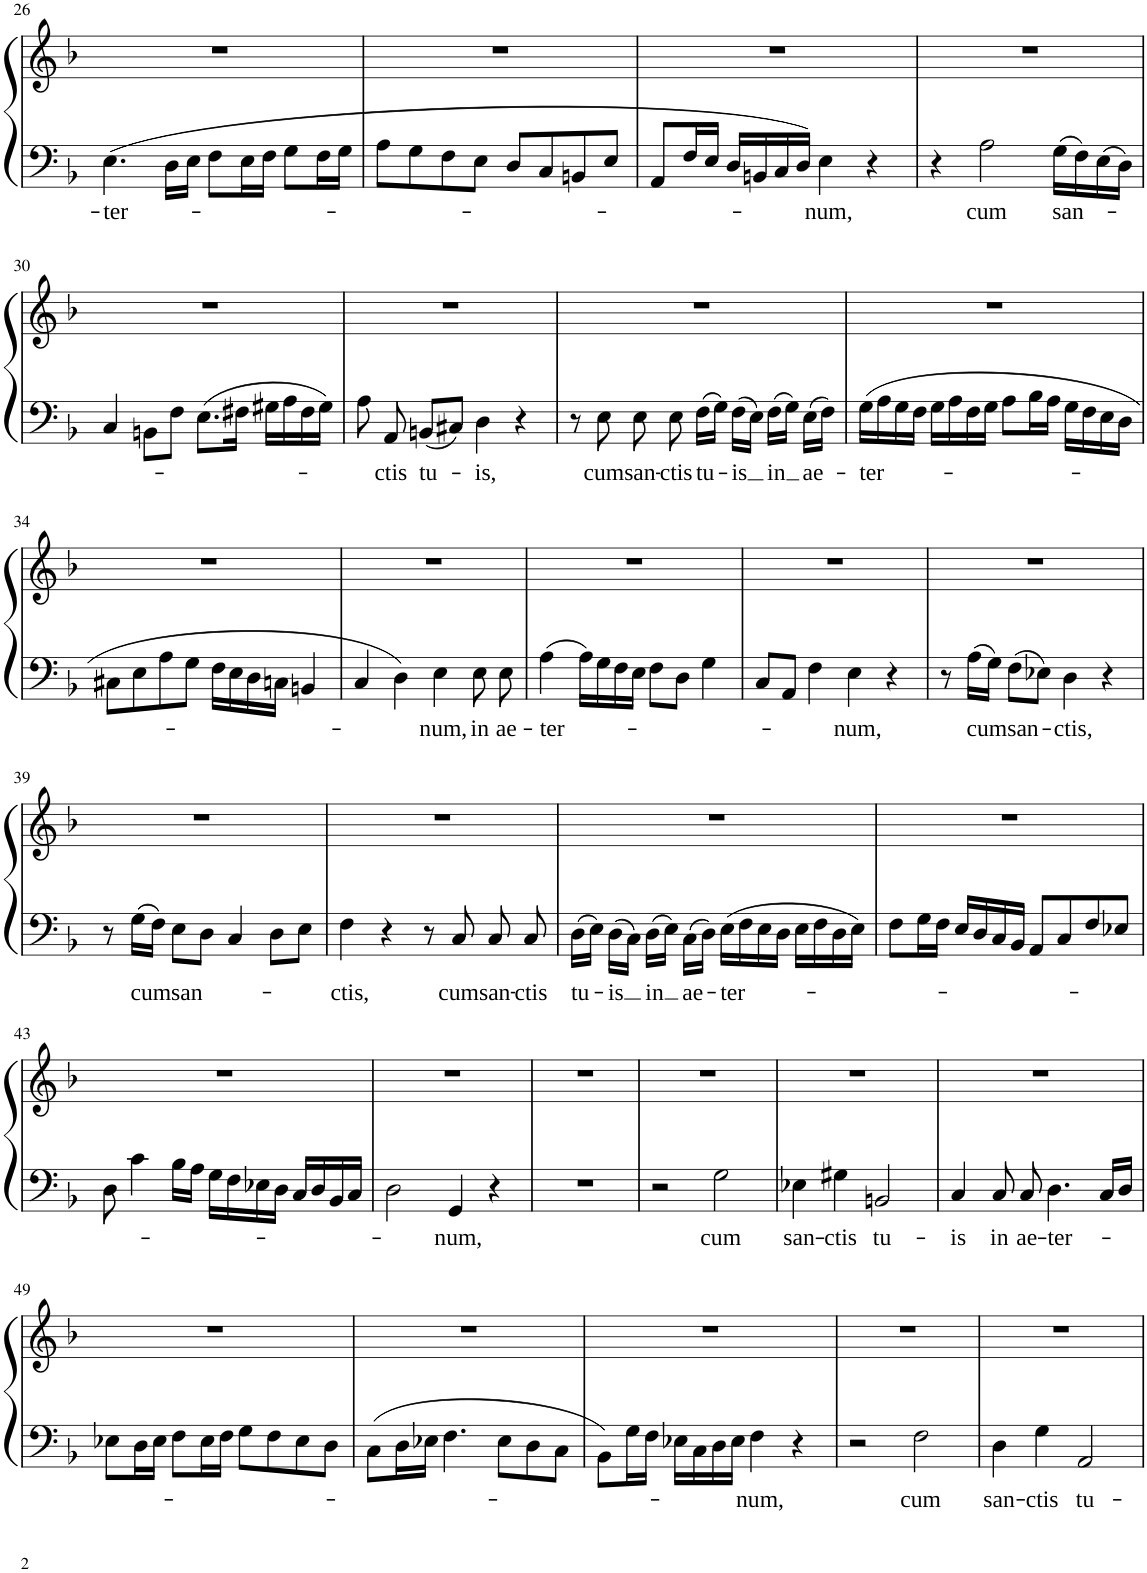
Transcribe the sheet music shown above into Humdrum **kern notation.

**kern	**text	**kern
*part1	*part1	*part1
*staff2	*staff2	*staff1
*I"Piano	*	*
*I'Pno.	*	*
!!LO:PB:g=z
*clefF4	*	*clefG2
*k[b-]	*	*k[b-]
*M4/4	*	*M4/4
*met(c)	*	*met(c)
=26	=26	=26
!	!LO:LY:b	!
4.E\	-ter-	1r
16D\LL	.	.
16E\JJ	.	.
8F\L	.	.
16E\L	.	.
16F\JJ	.	.
8G\L	.	.
16F\L	.	.
16G\JJ	.	.
=27	=27	=27
8A\L	.	1r
8G\	.	.
8F\	.	.
8E\J	.	.
8D/L	.	.
8C/	.	.
8BBn/	.	.
8E/J	.	.
=28	=28	=28
8AA/L	.	1r
16F/L	.	.
16E/JJ	.	.
16D/LL	.	.
16BBn/	.	.
16C/	.	.
16D/JJ	.	.
!	!LO:LY:b	!
4E\	-num,	.
4r	.	.
=29	=29	=29
4r	.	1r
!	!LO:LY:b	!
2A\	cum	.
!	!LO:LY:b	!
16G\LL	san-	.
16F\	.	.
16E\	.	.
16D\JJ	.	.
!!LO:LB:g=z
=30	=30	=30
4C/	.	1r
8BBn\L	.	.
8F\J	.	.
8.E\L	.	.
16F#X\Jk	.	.
16G#X\LL	.	.
16A\	.	.
16F#\	.	.
16G#\JJ	.	.
=31	=31	=31
8A\	.	1r
!	!LO:LY:b	!
8AA/	-ctis	.
!	!LO:LY:b	!
8BBn/L	tu-	.
8C#X/J	.	.
!	!LO:LY:b	!
4D\	-is,	.
4r	.	.
=32	=32	=32
8r	.	1r
!	!LO:LY:b	!
8E\	cum	.
!	!LO:LY:b	!
8E\	san-	.
!	!LO:LY:b	!
8E\	-ctis	.
!	!LO:LY:b	!
16F\LL	tu-	.
16G\JJ	.	.
!	!LO:LY:b	!
16F\LL	-is	.
16E\JJ	.	.
!	!LO:LY:b	!
16F\LL	in	.
16G\JJ	.	.
!	!LO:LY:b	!
16E\LL	ae-	.
16F\JJ	.	.
=33	=33	=33
!	!LO:LY:b	!
16G\LL	-ter-	1r
16A\	.	.
16G\	.	.
16F\JJ	.	.
16G\LL	.	.
16A\	.	.
16F\	.	.
16G\JJ	.	.
8A\L	.	.
16B-\L	.	.
16A\JJ	.	.
16G\LL	.	.
16F\	.	.
16E\	.	.
16D\JJ	.	.
!!LO:LB:g=z
=34	=34	=34
8C#X\L	.	1r
8E\	.	.
8A\	.	.
8G\J	.	.
16F\LL	.	.
16E\	.	.
16D\	.	.
16Cn\JJ	.	.
4BBn/	.	.
=35	=35	=35
4C/	.	1r
4D\	.	.
!	!LO:LY:b	!
4E\	-num,	.
!	!LO:LY:b	!
8E\	in	.
!	!LO:LY:b	!
8E\	ae-	.
=36	=36	=36
!	!LO:LY:b	!
4A\	-ter-	1r
16A\LL	.	.
16G\	.	.
16F\	.	.
16E\JJ	.	.
8F\L	.	.
8D\J	.	.
4G\	.	.
=37	=37	=37
8C/L	.	1r
8AA/J	.	.
4F\	.	.
!	!LO:LY:b	!
4E\	-num,	.
4r	.	.
=38	=38	=38
8r	.	1r
!	!LO:LY:b	!
16A\LL	-cum	.
16G\JJ	.	.
!	!LO:LY:b	!
8F\L	san-	.
8E-X\J	.	.
!	!LO:LY:b	!
4D\	-ctis,	.
4r	.	.
!!LO:LB:g=z
=39	=39	=39
8r	.	1r
!	!LO:LY:b	!
16G\LL	cum	.
16F\JJ	.	.
!	!LO:LY:b	!
8E\L	san-	.
8D\J	.	.
4C/	.	.
8D\L	.	.
8E\J	.	.
=40	=40	=40
!	!LO:LY:b	!
4F\	-ctis,	1r
4r	.	.
8r	.	.
!	!LO:LY:b	!
8C/	cum	.
!	!LO:LY:b	!
8C/	san-	.
!	!LO:LY:b	!
8C/	-ctis	.
=41	=41	=41
!	!LO:LY:b	!
16D\LL	tu-	1r
16E\JJ	.	.
!	!LO:LY:b	!
16D\LL	-is	.
16C\JJ	.	.
!	!LO:LY:b	!
16D\LL	in	.
16E\JJ	.	.
!	!LO:LY:b	!
16C\LL	ae-	.
16D\JJ	.	.
!	!LO:LY:b	!
16E\LL	-ter-	.
16F\	.	.
16E\	.	.
16D\JJ	.	.
16E\LL	.	.
16F\	.	.
16D\	.	.
16E\JJ	.	.
=42	=42	=42
8F\L	.	1r
16G\L	.	.
16F\JJ	.	.
16E/LL	.	.
16D/	.	.
16C/	.	.
16BB-/JJ	.	.
8AA/L	.	.
8C/	.	.
8F/	.	.
8E-X/J	.	.
!!LO:LB:g=z
=43	=43	=43
8D\	.	1r
4c\	.	.
16B-\LL	.	.
16A\JJ	.	.
16G\LL	.	.
16F\	.	.
16E-X\	.	.
16D\JJ	.	.
16C/LL	.	.
16D/	.	.
16BB-/	.	.
16C/JJ	.	.
=44	=44	=44
2D\	.	1r
!	!LO:LY:b	!
4GG/	-num,	.
4r	.	.
=45	=45	=45
1r	.	1r
=46	=46	=46
2r	.	1r
!	!LO:LY:b	!
2G\	cum	.
=47	=47	=47
!	!LO:LY:b	!
4E-X\	san-	1r
!	!LO:LY:b	!
4G#X\	-ctis	.
!	!LO:LY:b	!
2BBn/	tu-	.
=48	=48	=48
!	!LO:LY:b	!
4C/	-is	1r
!	!LO:LY:b	!
8C/	in	.
!	!LO:LY:b	!
8C/	ae-	.
!	!LO:LY:b	!
4.D\	-ter-	.
16C/LL	.	.
16D/JJ	.	.
!!LO:LB:g=z
=49	=49	=49
8E-X\L	.	1r
16D\L	.	.
16E-\JJ	.	.
8F\L	.	.
16E-\L	.	.
16F\JJ	.	.
8G\L	.	.
8F\	.	.
8E-\	.	.
8D\J	.	.
=50	=50	=50
8C\L	.	1r
16D\L	.	.
16E-X\JJ	.	.
4.F\	.	.
8E-\L	.	.
8D\	.	.
8C\J	.	.
=51	=51	=51
8BB-\L	.	1r
16G\L	.	.
16F\JJ	.	.
16E-X\LL	.	.
16C\	.	.
16D\	.	.
16E-\JJ	.	.
!	!LO:LY:b	!
4F\	-num,	.
4r	.	.
=52	=52	=52
2r	.	1r
!	!LO:LY:b	!
2F\	cum	.
=53	=53	=53
!	!LO:LY:b	!
4D\	san-	1r
!	!LO:LY:b	!
4G\	-ctis	.
!	!LO:LY:b	!
2AA/	tu-	.
=	=	=
*-	*-	*-
